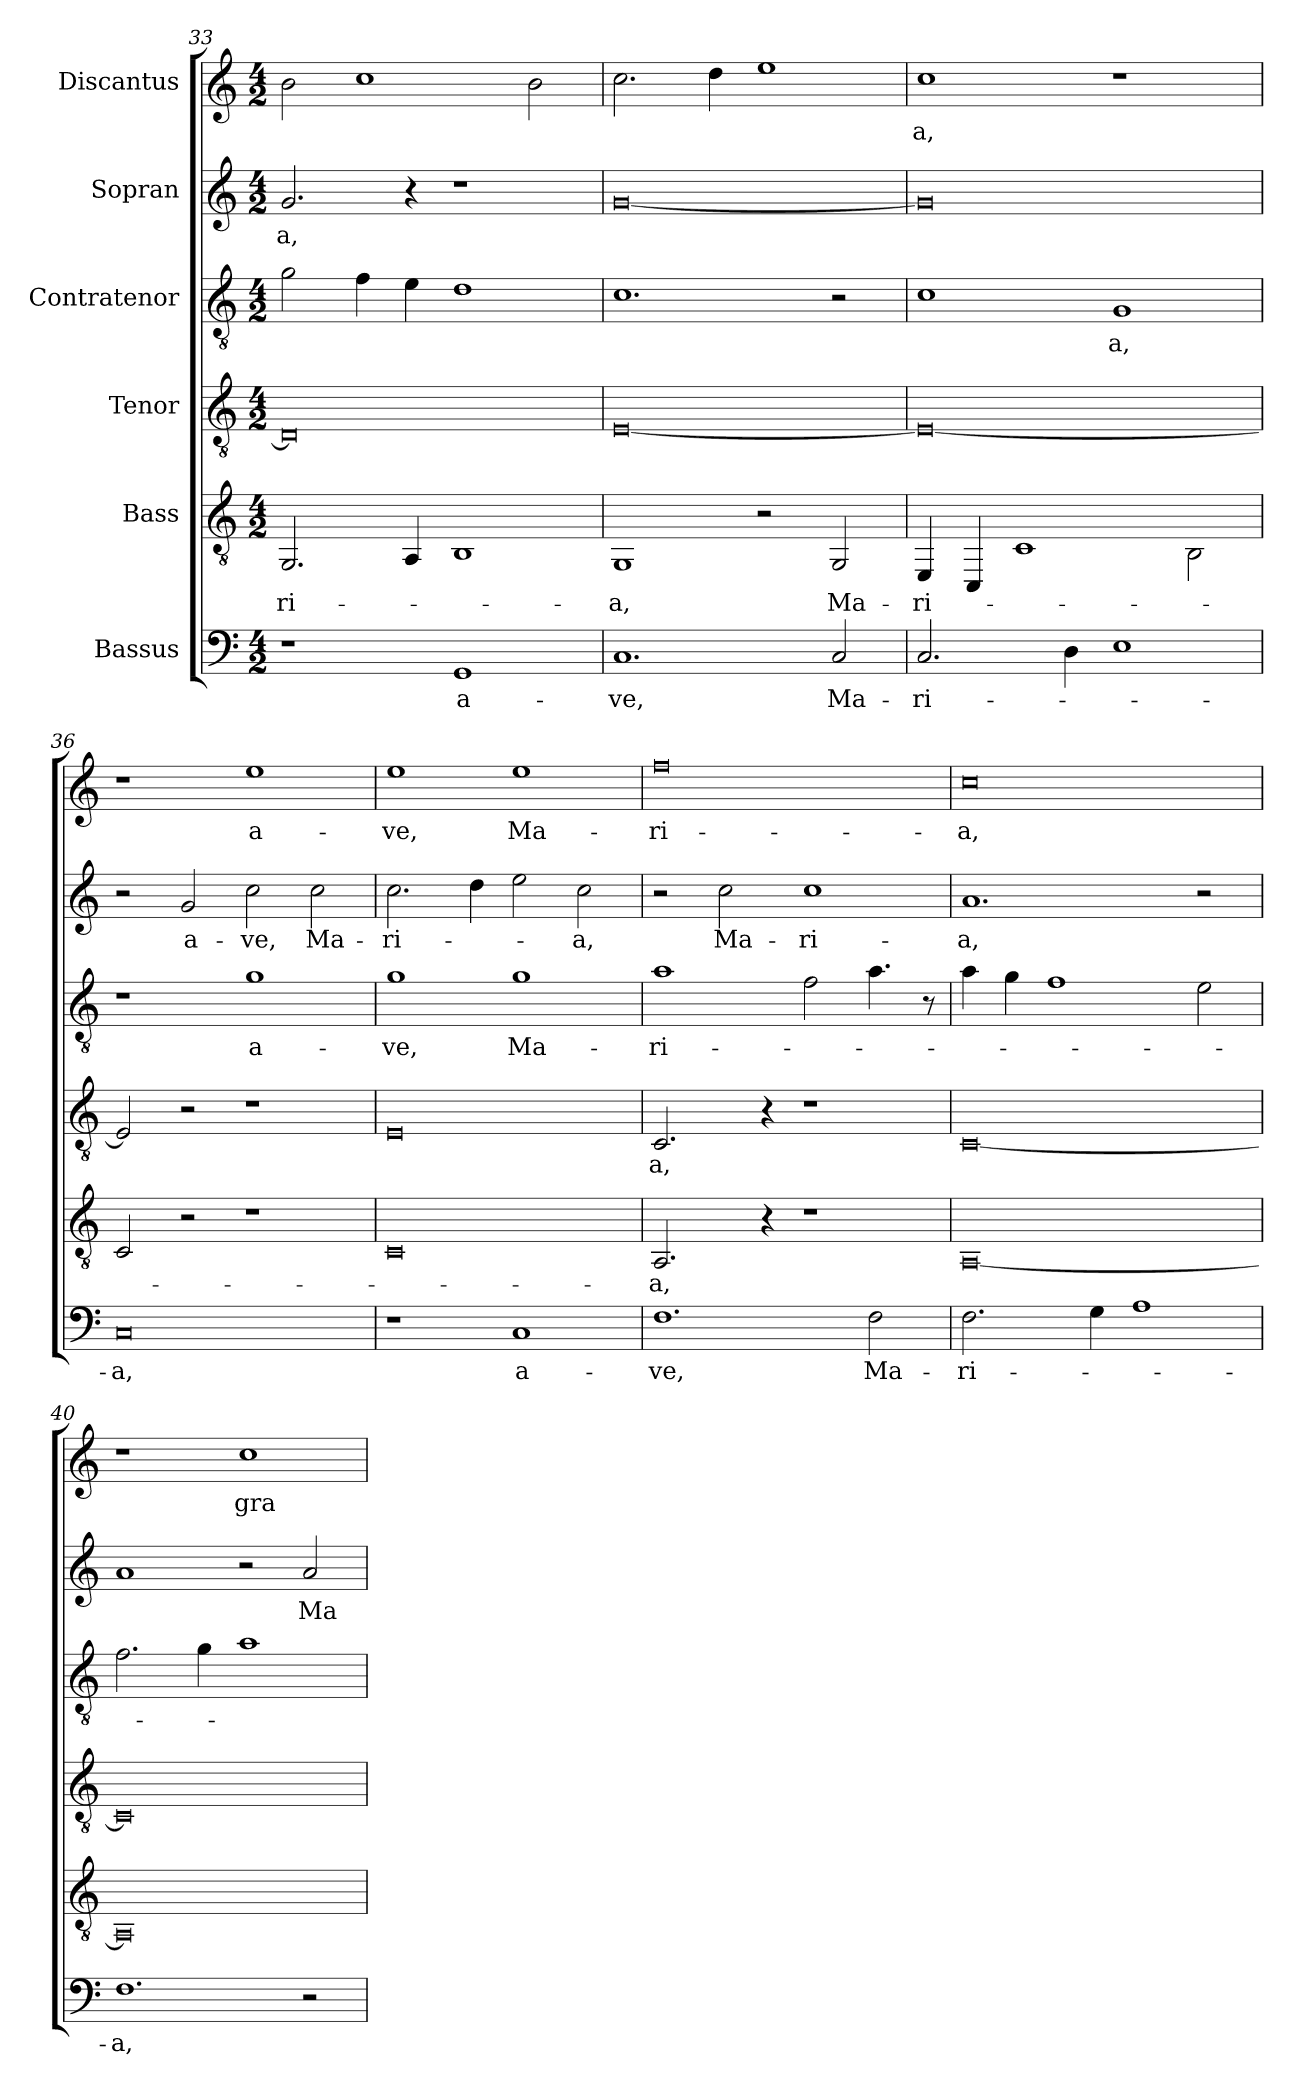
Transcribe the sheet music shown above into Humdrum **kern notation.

**kern	**text	**kern	**text	**kern	**text	**kern	**text	**kern	**text	**kern	**text
*part6	*part6	*part5	*part5	*part4	*part4	*part3	*part3	*part2	*part2	*part1	*part1
*staff6	*staff6	*staff5	*staff5	*staff4	*staff4	*staff3	*staff3	*staff2	*staff2	*staff1	*staff1
*I"Bassus	*	*I"Bass	*	*I"Tenor	*	*I"Contratenor	*	*I"Sopran	*	*I"Discantus	*
*clefF4	*	*clefGv2	*	*clefGv2	*	*clefGv2	*	*clefG2	*	*clefG2	*
*k[]	*	*k[]	*	*k[]	*	*k[]	*	*k[]	*	*k[]	*
*M4/2	*	*M4/2	*	*M4/2	*	*M4/2	*	*M4/2	*	*M4/2	*
=33	=33	=33	=33	=33	=33	=33	=33	=33	=33	=33	=33
1r	.	2.GG/	-ri-	0D/]	.	2g\	.	2.g/	-a,	2b\	.
.	.	.	.	.	.	4f\	.	.	.	1cc\	.
.	.	4AA/	.	.	.	4e\	.	4r	.	.	.
1GG/	a-	1BB/	.	.	.	1d/	.	1r	.	.	.
.	.	.	.	.	.	.	.	.	.	2b\	.
=34	=34	=34	=34	=34	=34	=34	=34	=34	=34	=34	=34
1.C/	-ve,	1GG/	-a,	[0E/	.	1.c/	.	[0g/	.	2.cc\	.
.	.	.	.	.	.	.	.	.	.	4dd\	.
.	.	2r	.	.	.	.	.	.	.	1ee\	.
2C/	Ma-	2GG/	Ma-	.	.	2r	.	.	.	.	.
=35	=35	=35	=35	=35	=35	=35	=35	=35	=35	=35	=35
2.C/	-ri-	4EE/	-ri-	0E/_	.	1c/	.	0g/]	.	1cc\	-a,
.	.	4CC/	.	.	.	.	.	.	.	.	.
.	.	1C/	.	.	.	.	.	.	.	.	.
4D\	.	.	.	.	.	.	.	.	.	.	.
1E\	.	.	.	.	.	1G/	-a,	.	.	1r	.
.	.	2BB\	.	.	.	.	.	.	.	.	.
=36	=36	=36	=36	=36	=36	=36	=36	=36	=36	=36	=36
0C/	-a,	2C/	.	2E!/]	.	1r	.	2r	.	1r	.
.	.	2r	.	2r	.	.	.	2g/	a-	.	.
.	.	1r	.	1r	.	1g/	a-	2cc\	-ve,	1ee\	a-
.	.	.	.	.	.	.	.	2cc\	Ma-	.	.
=37	=37	=37	=37	=37	=37	=37	=37	=37	=37	=37	=37
1r	.	0C/	.	0E/	.	1g/	-ve,	2.cc\	-ri-	1ee\	-ve,
.	.	.	.	.	.	.	.	4dd\	.	.	.
1C/	a-	.	.	.	.	1g/	Ma-	2ee\	.	1ee\	Ma-
.	.	.	.	.	.	.	.	2cc\	-a,	.	.
=38	=38	=38	=38	=38	=38	=38	=38	=38	=38	=38	=38
1.F\	-ve,	2.AA/	-a,	2.C/	-a,	1a/	-ri-	2r	.	0ff\	-ri-
.	.	.	.	.	.	.	.	2cc\	Ma-	.	.
.	.	4r	.	4r	.	.	.	.	.	.	.
.	.	1r	.	1r	.	2f\	.	1cc\	-ri-	.	.
2F\	Ma-	.	.	.	.	4.a\	.	.	.	.	.
.	.	.	.	.	.	8r	.	.	.	.	.
=39	=39	=39	=39	=39	=39	=39	=39	=39	=39	=39	=39
2.F\	-ri-	[0AA/	.	[0C/	.	4a\	.	1.a/	-a,	0cc\	-a,
.	.	.	.	.	.	4g\	.	.	.	.	.
.	.	.	.	.	.	1f/	.	.	.	.	.
4G\	.	.	.	.	.	.	.	.	.	.	.
1A\	.	.	.	.	.	.	.	.	.	.	.
.	.	.	.	.	.	2e\	.	2r	.	.	.
=40	=40	=40	=40	=40	=40	=40	=40	=40	=40	=40	=40
1.F\	-a,	0AA/]	.	0C/]	.	2.f\	.	1a/	.	1r	.
.	.	.	.	.	.	4g\	.	.	.	.	.
.	.	.	.	.	.	1a/	.	2r	.	1cc\	gra-
2r	.	.	.	.	.	.	.	2a/	Ma-	.	.
=	=	=	=	=	=	=	=	=	=	=	=
*-	*-	*-	*-	*-	*-	*-	*-	*-	*-	*-	*-
